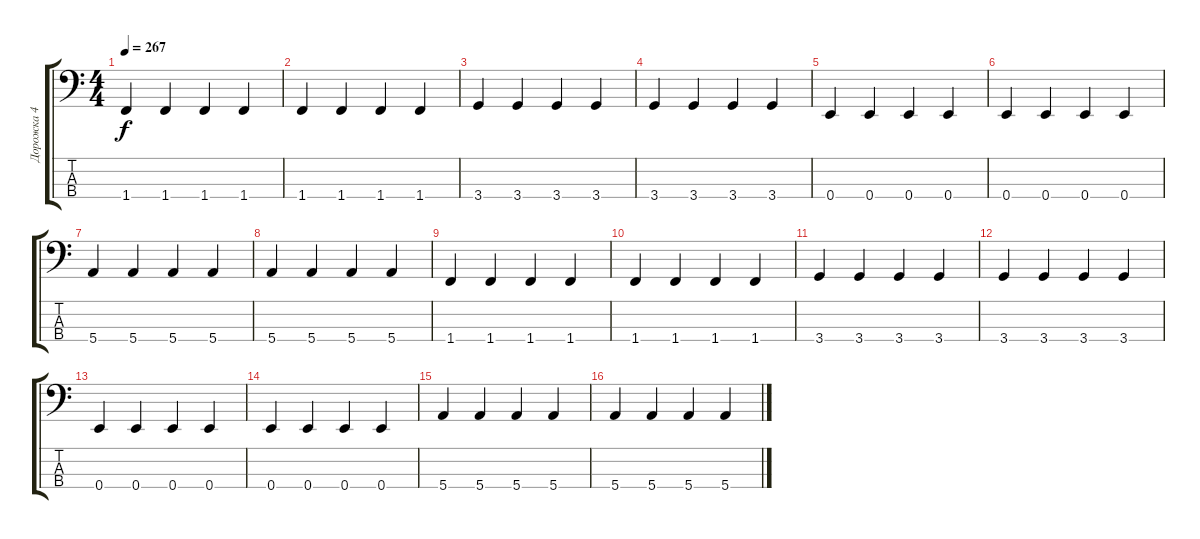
\track ("Дорожка 4" "Дорожка 4") {instrument slapbass1}
\staff {score tabs}
\tuning (G2 D2 A1 E1) {hide}
\ts (4 4)
\tempo 267
\clef f4
\ks c
1.4.4{dy f} 1.4.4 1.4.4 1.4.4 |
1.4.4 1.4.4 1.4.4 1.4.4 |
3.4.4 3.4.4 3.4.4 3.4.4 |
3.4.4 3.4.4 3.4.4 3.4.4 |
0.4.4 0.4.4 0.4.4 0.4.4 |
0.4.4 0.4.4 0.4.4 0.4.4 |
5.4.4 5.4.4 5.4.4 5.4.4 |
5.4.4 5.4.4 5.4.4 5.4.4 |
1.4.4 1.4.4 1.4.4 1.4.4 |
1.4.4 1.4.4 1.4.4 1.4.4 |
3.4.4 3.4.4 3.4.4 3.4.4 |
3.4.4 3.4.4 3.4.4 3.4.4 |
0.4.4 0.4.4 0.4.4 0.4.4 |
0.4.4 0.4.4 0.4.4 0.4.4 |
5.4.4 5.4.4 5.4.4 5.4.4 |
5.4.4 5.4.4 5.4.4 5.4.4
